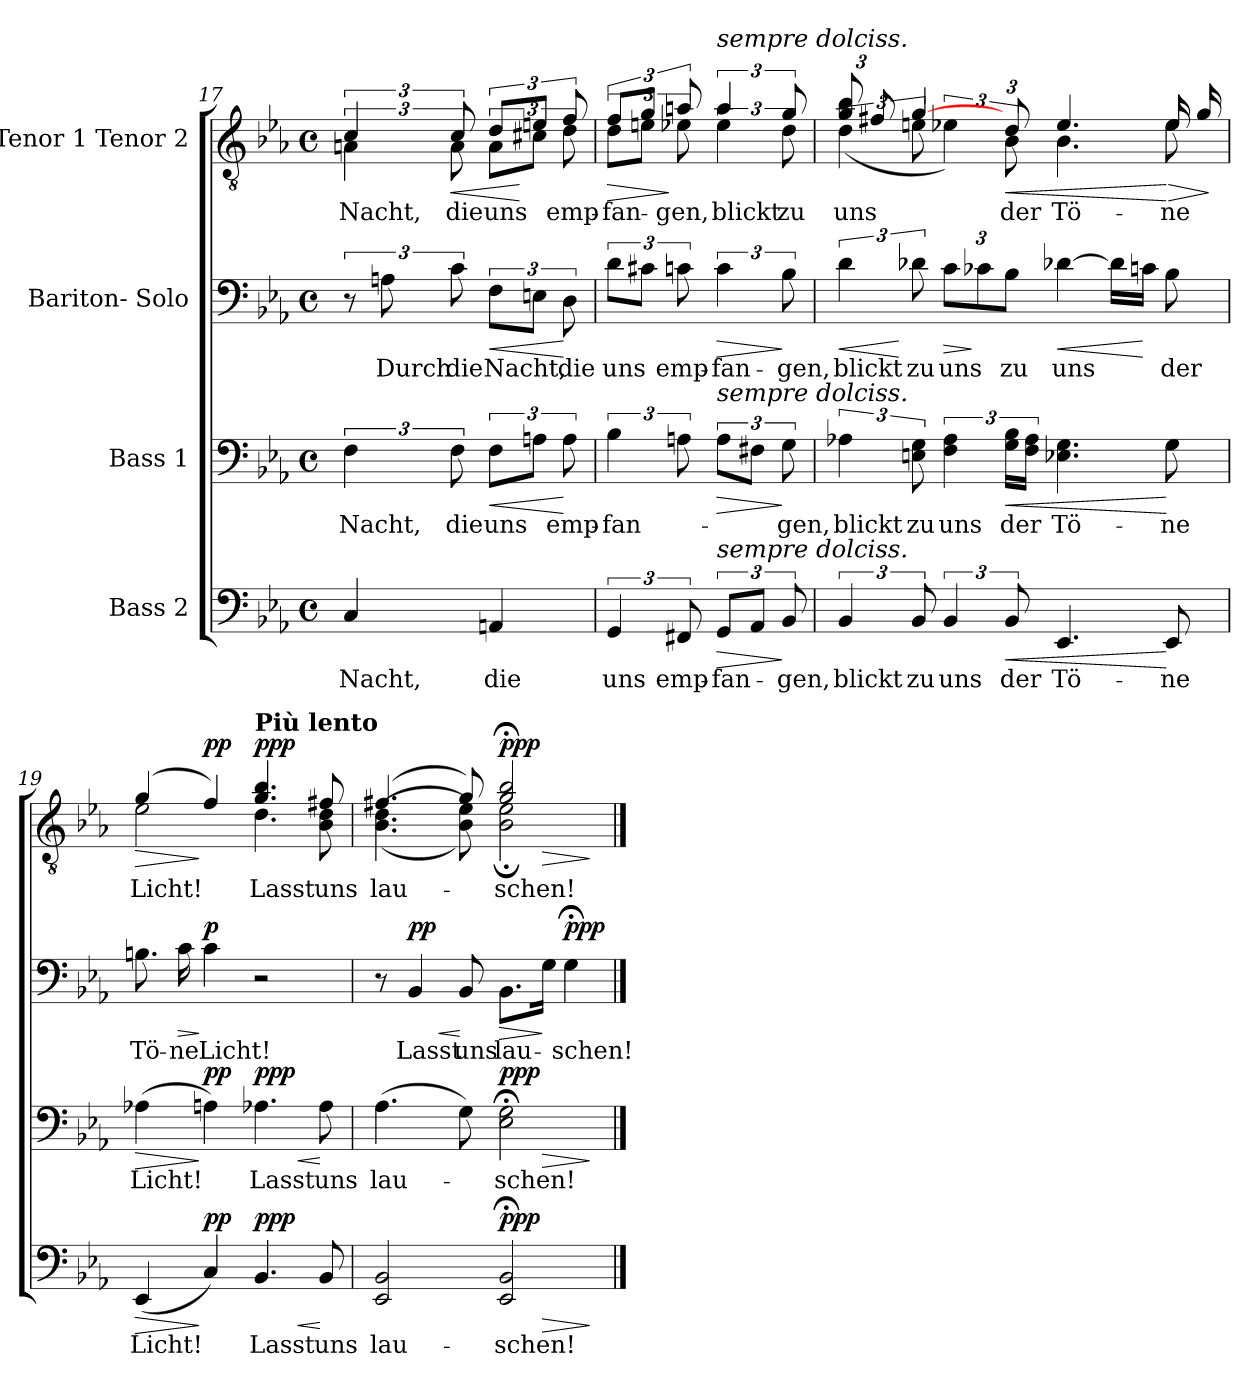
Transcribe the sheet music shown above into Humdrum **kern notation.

**kern	**text	**dynam	**kern	**text	**dynam	**kern	**text	**dynam	**kern	**text	**dynam
*part4	*part4	*part4	*part3	*part3	*part3	*part2	*part2	*part2	*part1	*part1	*part1
*staff4	*staff4	*staff4	*staff3	*staff3	*staff3	*staff2	*staff2	*staff2	*staff1	*staff1	*staff1
*I"Bass 2	*	*	*I"Bass 1	*	*	*I"Bariton- Solo	*	*	*I"Tenor 1 Tenor 2	*	*
*clefF4	*	*	*clefF4	*	*	*clefF4	*	*	*clefGv2	*	*
*k[b-e-a-]	*	*	*k[b-e-a-]	*	*	*k[b-e-a-]	*	*	*k[b-e-a-]	*	*
*M4/4	*	*	*M4/4	*	*	*M4/4	*	*	*M4/4	*	*
*met(c)	*	*	*met(c)	*	*	*met(c)	*	*	*met(c)	*	*
=17	=17	=17	=17	=17	=17	=17	=17	=17	=17	=17	=17
!	!LO:LY:b	!	!	!LO:LY:b	!	!	!	!	!	!LO:LY:b	!
*	*	*	*	*	*	*	*	*	*^	*	*
4C/	Nacht,	.	6F\	Nacht,	.	12r	.	.	6c/	6An\	Nacht,	.
!	!	!	!	!	!	!	!LO:LY:b	!	!	!	!	!
.	.	.	.	.	.	12An\	Durch	.	.	.	.	.
!	!	!	!	!LO:LY:b	!	!	!LO:LY:b	!	!	!	!LO:LY:b	!LO:HP:b
.	.	.	12F\	die	.	12c\	die	.	12c/	12A\	die	<
!	!LO:LY:b	!	!	!LO:LY:b	!LO:HP:b	!	!LO:LY:b	!LO:HP:b	!	!	!LO:LY:b	!
4AAn/	die	.	12F\L	uns	<	12F\L	Nacht,	<	12d/L	12A\L	uns	.
.	.	.	12An\J	.	.	12En\J	.	.	12en/J	12c#X\J	.	[
!	!	!	!	!LO:LY:b	!	!	!LO:LY:b	!	!	!	!LO:LY:b	!
.	.	.	12A\	emp-	[	12D\	die	[	12f/	12d\	emp-	.
!!LO:PB:g=z	!!
=17X3	=17X3	=17X3	=17X3	=17X3	=17X3	=17X3	=17X3	=17X3	=17X3	=17X3	=17X3	=17X3
!	!LO:LY:b	!	!	!LO:LY:b	!	!	!LO:LY:b	!	!	!	!LO:LY:b	!LO:HP:b
6GG/	uns	.	6B-\	-fan-	.	12d\L	uns	.	12f/L	12d\L	-fan-	>
.	.	.	.	.	.	12c#X\J	.	.	12g/J	12en\J	.	.
!	!LO:LY:b	!	!	!	!	!	!LO:LY:b	!	!	!	!LO:LY:b	!
12FF#X/	emp-	.	12An\	.	.	12cn\	emp-	.	12an/	12e-X\	-gen,	]
!	!	!	!	!	!	!	!	!	!LO:TX:a:i:t=sempre dolciss.	!	!	!
!	!	!	!LO:TX:a:i:t=sempre dolciss.	!	!	!	!	!	!	!	!	!
!LO:TX:a:i:t=sempre dolciss.	!	!	!	!	!	!	!	!	!	!	!	!
!	!LO:LY:b	!LO:HP:b	!	!	!LO:HP:b	!	!LO:LY:b	!LO:HP:b	!	!	!LO:LY:b	!
12GG/L	-fan-	>	12A\L	.	>	6c\	-fan-	>	6a/	6e-\	blickt	.
12AA-/J	.	.	12F#X\J	.	.	.	.	.	.	.	.	.
!	!LO:LY:b	!	!	!LO:LY:b	!	!	!LO:LY:b	!	!	!	!LO:LY:b	!
12BB-/	-gen,	]	12G\	-gen,	]	12B-\	-gen,	]	12g/	12d\	zu	.
=18	=18	=18	=18	=18	=18	=18	=18	=18	=18	=18	=18	=18
!	!LO:LY:b	!	!	!LO:LY:b	!	!	!LO:LY:b	!LO:HP:b	!	!	!	!
*	*	*	*	*	*	*	*	*	*Xbrackettup	*	*	*
!	!	!	!	!	!	!	!	!	!	!	!LO:LY:b	!
*	*	*	*	*	*	*	*	*	*	*brackettup	*	*
6BB-/	blickt	.	6A-X\	blickt	.	6d\	blickt	<	12g/ 12b-/L	(6d\	uns	.
.	.	.	.	.	.	.	.	.	12f#X/	.	.	.
!	!LO:LY:b	!	!	!LO:LY:b	!	!	!LO:LY:b	!	!	!	!	!
12BB-/	zu	.	12En\ 12G\	zu	.	12d-X\	zu	[	[4g/	12en\	.	.
!	!LO:LY:b	!	!	!LO:LY:b	!	!	!	!	!	!	!	!
*	*	*	*	*	*	*Xbrackettup	*	*	*	*	*	*
!	!	!	!	!	!	!	!LO:LY:b	!LO:HP:b	!	!	!	!
6BB-/	uns	.	6F\ 6A-\	uns	.	12c\L	uns	>	.	6e-X\)	.	.
.	.	.	.	.	.	12c-X\	.	]	.	.	.	.
!	!LO:LY:b	!LO:HP:b	!	!LO:LY:b	!LO:HP:b	!	!LO:LY:b	!	!	!	!LO:LY:b	!LO:HP:b
12BB-/	der	<	24G\ 24B-\LL	der	<	12B-\J	zu	.	12d/	12B-\	der	<
.	.	.	24F\ 24A-\JJ	.	.	.	.	.	.	.	.	.
!	!LO:LY:b	!	!	!LO:LY:b	!	!	!LO:LY:b	!LO:HP:b	!	!	!LO:LY:b	!
4.EE-/	Tö-	.	4.E-X\ 4.G\	Tö-	.	[4d-X\	uns	<	4.e-/	4.B-\	Tö-	.
.	.	.	.	.	.	16d-\LL]	.	.	.	.	.	.
.	.	.	.	.	.	16cn\JJ	.	[	.	.	.	.
!	!LO:LY:b	!	!	!LO:LY:b	!	!	!LO:LY:b	!	!	!	!LO:LY:b	!LO:HP:n=1:b
8EE-/	-ne	[	8G\	-ne	[	8B-\	der	.	16e-/LL	8e-\	-ne	[ >
.	.	.	.	.	.	.	.	.	16g/JJ	.	.	.
*	*	*	*	*	*	*	*	*	*v	*v	*	*
.	.	.	.	.	.	.	.	.	.	.	]
!!LO:LB:g=z
=19	=19	=19	=19	=19	=19	=19	=19	=19	=19	=19	=19
!	!LO:LY:b	!LO:HP:b	!	!LO:LY:b	!LO:HP:b	!	!LO:LY:b	!	!	!LO:LY:b	!LO:HP:b
*	*	*	*	*	*	*	*	*	*^	*	*
(4EE-/	Licht!	>	(4A-X\	Licht!	>	8.Bn\	Tö-	.	(4g/	2e-\	Licht!	>
!	!	!	!	!	!	!	!LO:LY:b	!LO:HP:b	!	!	!	!
.	.	.	.	.	.	16c\	-ne	>	.	.	.	.
!	!	!LO:DY:n=1:a	!	!	!LO:DY:n=1:a	!	!LO:LY:b	!LO:DY:n=1:a	!	!	!	!LO:DY:n=1:a
4C/)	.	] pp	4An\)	.	] pp	4c\	Licht!	] p	4f/)	.	.	] pp
!	!	!	!	!	!	!	!	!	!LO:TX:a:B:t=Più lento	!	!	!
!	!LO:LY:b	!LO:HP:b	!	!LO:LY:b	!LO:HP:b	!	!	!	!	!	!LO:LY:b	!
!	!	!LO:DY:n=2:a	!	!	!LO:DY:n=2:a	!	!	!	!	!	!	!LO:DY:n=2:a
4.BB-/	Lasst	< ppp	4.A-X\	Lasst	< ppp	2r	.	.	4.g/ 4.b-/	4.d\	Lasst	ppp
!	!LO:LY:b	!	!	!LO:LY:b	!	!	!	!	!	!	!LO:LY:b	!
8BB-/	uns	[	8A-\	uns	[	.	.	.	8f#X/	8B-\ 8d\	uns	.
=20	=20	=20	=20	=20	=20	=20	=20	=20	=20	=20	=20	=20
!	!LO:LY:b	!	!	!LO:LY:b	!	!	!	!	!	!	!LO:LY:b	!
2EE-/ 2BB-/	lau-	.	(4.A-\	lau-	.	8r	.	.	(4.f#X/	((4.B-\ 4.d\	lau-	.
!	!	!	!	!	!	!	!LO:LY:b	!LO:HP:b	!	!	!	!
!	!	!	!	!	!	!	!	!LO:DY:n=1:a	!	!	!	!
.	.	.	.	.	.	4BB-/	Lasst	< pp	.	.	.	.
!	!	!	!	!	!	!	!LO:LY:b	!	!	!	!	!
.	.	.	8G\)	.	.	8BB-/	uns	[	8g/)	8B-\ 8e-\))	.	.
!	!LO:LY:b	!LO:HP:b	!	!LO:LY:b	!LO:HP:b	!	!LO:LY:b	!LO:HP:b	!	!	!LO:LY:b	!LO:HP:b
!	!	!LO:DY:n=1:a	!	!	!LO:DY:n=1:a	!	!	!	!	!	!	!LO:DY:n=1:a
2EE-/;< 2BB-/;<	-schen!	> ppp	2E-\;< 2G\;<	-schen!	> ppp	8.BB-\L	lau-	>	2g/;< 2b-/;<	2B-\; 2e-\;	-schen!	> ppp
.	.	.	.	.	.	16G\Jk	.	]	.	.	.	.
!	!	!	!	!	!	!	!LO:LY:b	!LO:DY:n=2:a	!	!	!	!
.	.	.	.	.	.	4G;<\	-schen!	ppp	.	.	.	.
*	*	*	*	*	*	*	*	*	*v	*v	*	*
.	.	]	.	.	]	.	.	.	.	.	]
==	==	==	==	==	==	==	==	==	==	==	==
*-	*-	*-	*-	*-	*-	*-	*-	*-	*-	*-	*-
